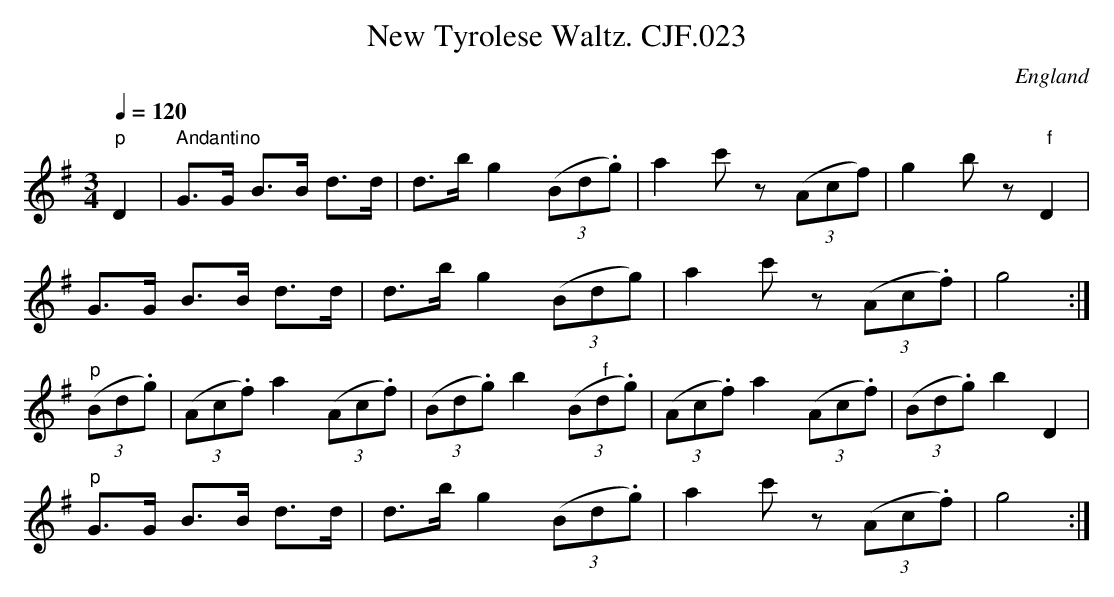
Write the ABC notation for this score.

X:1
T:New Tyrolese Waltz. CJF.023
L:1/8
M:3/4
O:England
Q:1/4=120
K:G
"p"D2|\
" Andantino"G>G B>B d>d|d>bg2 ((3Bd.g)|a2c'z ((3Acf)|\
g2bz" f"D2|!
G>G B>B d>d|d>bg2 ((3Bdg)|a2c'z ((3Ac.f)|g4:|!
"p" ((3Bd.g)|((3Ac.f) a2 ((3Ac.f)| ((3Bd.g) b2 ((3B" f"d.g) |\
((3Ac.f) a2 ((3Ac.f)| ((3Bd.g) b2D2|!
"p"G>G B>B d>d|d>bg2 ((3Bd.g)|\
a2c'z ((3Ac.f)|g4:|
